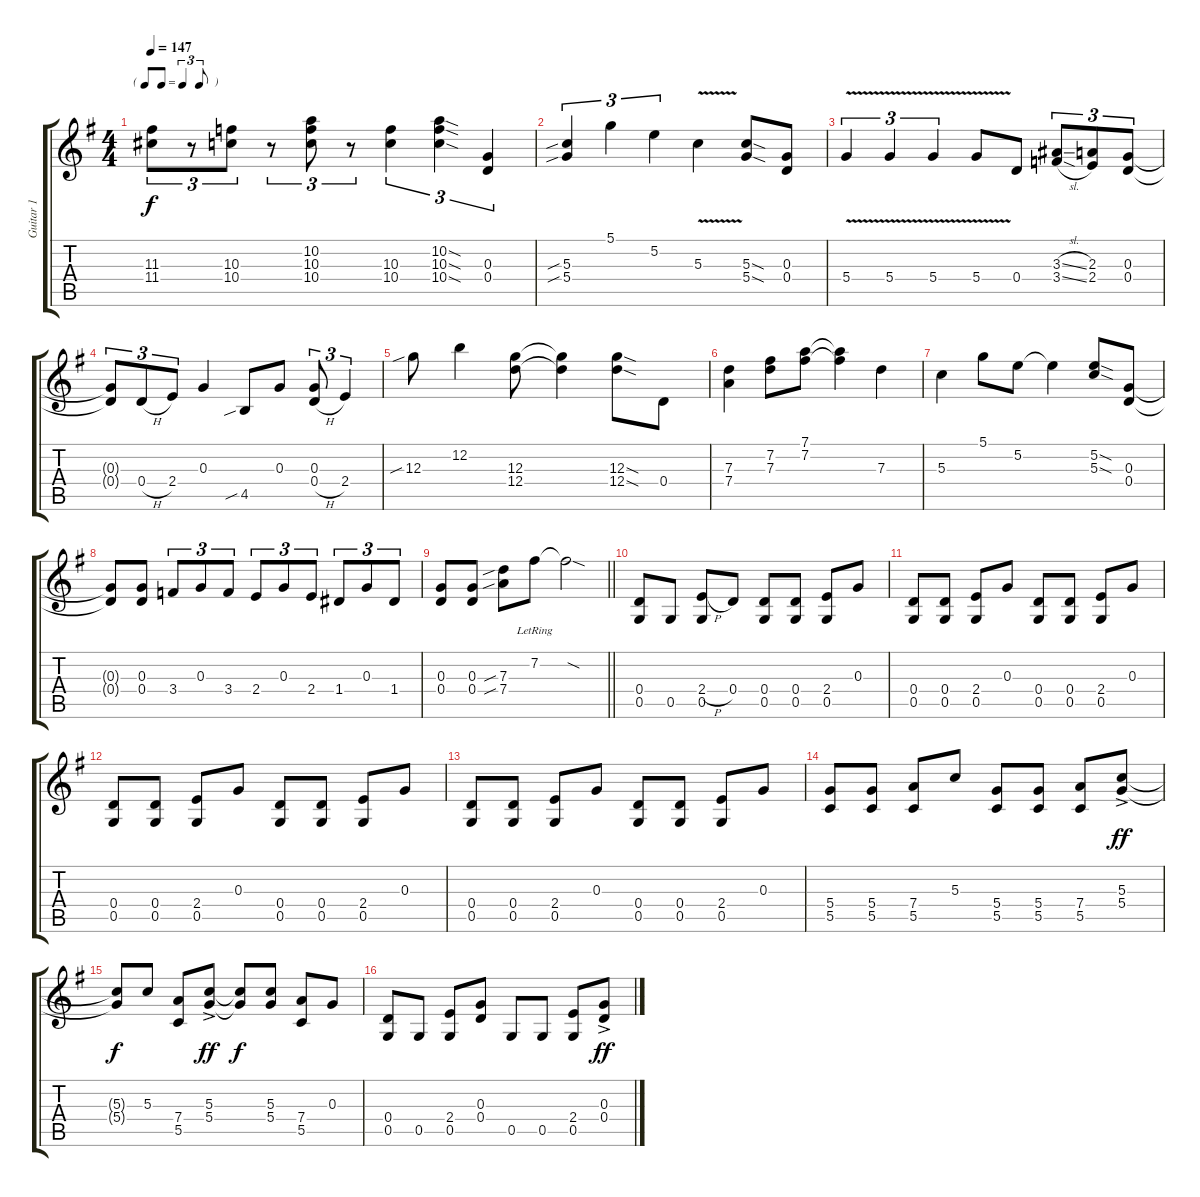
\track ("Guitar 1" "Guitar 1") {instrument overdrivenguitar}
\staff {score tabs}
\tuning (D4 B3 G3 D3 G2 D2) {hide}
\ts (4 4)
\tf triplet8th
\tempo 147
\clef g2
\ks g
(11.3 11.4).8{tu (3 2) dy f} r.8{tu (3 2)} (10.3 10.4).8{tu (3 2)} r.8{tu (3 2)} (10.2 10.3 10.4).8{tu (3 2)} r.8{tu (3 2)} (10.3 10.4).4{tu (3 2)} (10.2{sod} 10.3{sod} 10.4{sod}).4{tu (3 2)} (0.3 0.4).4{tu (3 2)} |
(5.3{sib} 5.4{sib}).4{tu (3 2)} 5.1.4{tu (3 2)} 5.2.4{tu (3 2)} 5.3{v}.4 (5.3{sod} 5.4{sod}).8 (0.3 0.4).8 |
5.4{v}.4{tu (3 2)} 5.4{v}.4{tu (3 2)} 5.4{v}.4{tu (3 2)} 5.4{v}.8 0.4.8 (3.3{sl} 3.4{sl}).8{tu (3 2)} (2.3 2.4).8{tu (3 2)} (0.3 0.4).8{tu (3 2)} |
(0.3{t} 0.4{t}).8{tu (3 2)} 0.4{h}.8{tu (3 2)} 2.4.8{tu (3 2)} 0.3.4 4.5{sib}.8 0.3.8 (0.3 0.4{h}).8{tu (3 2)} 2.4.4{tu (3 2)} |
12.3{sib}.8 12.2.4 (12.3 12.4).8 (12.3{t} 12.4{t}).4 (12.3{sod} 12.4{sod}).8 0.4.8 |
(7.3 7.4).4 (7.2 7.3).8 (7.1 7.2).8 (7.1{t} 7.2{t}).4 7.3.4 |
5.3.4 5.1.8 5.2.8 5.2{t}.4 (5.2{sod} 5.3{sod}).8 (0.3 0.4).8 |
(0.3{t} 0.4{t}).8 (0.3 0.4).8 3.4.8{tu (3 2)} 0.3.8{tu (3 2)} 3.4.8{tu (3 2)} 2.4.8{tu (3 2)} 0.3.8{tu (3 2)} 2.4.8{tu (3 2)} 1.4.8{tu (3 2)} 0.3.8{tu (3 2)} 1.4.8{tu (3 2)} |
\barLineRight lightlight
(0.3 0.4).8 (0.3 0.4).8 (7.3{sib} 7.4{sib}).8 7.2{lr}.8 7.2{sod t}.2 |
(0.4 0.5).8 0.5.8 (2.4{h} 0.5).8 0.4.8 (0.4 0.5).8 (0.4 0.5).8 (2.4 0.5).8 0.3.8 |
(0.4 0.5).8 (0.4 0.5).8 (2.4 0.5).8 0.3.8 (0.4 0.5).8 (0.4 0.5).8 (2.4 0.5).8 0.3.8 |
(0.4 0.5).8 (0.4 0.5).8 (2.4 0.5).8 0.3.8 (0.4 0.5).8 (0.4 0.5).8 (2.4 0.5).8 0.3.8 |
(0.4 0.5).8 (0.4 0.5).8 (2.4 0.5).8 0.3.8 (0.4 0.5).8 (0.4 0.5).8 (2.4 0.5).8 0.3.8 |
(5.4 5.5).8 (5.4 5.5).8 (7.4 5.5).8 5.3.8 (5.4 5.5).8 (5.4 5.5).8 (7.4 5.5).8 (5.3{ac} 5.4{ac}).8{dy ff} |
(5.3{t} 5.4{t}).8{dy f} 5.3.8 (7.4 5.5).8 (5.3{ac} 5.4{ac}).8{dy ff} (5.3{t} 5.4{t}).8{dy f} (5.3 5.4).8 (7.4 5.5).8 0.3.8 |
(0.4 0.5).8 0.5.8 (2.4 0.5).8 (0.3 0.4).8 0.5.8 0.5.8 (2.4 0.5).8 (0.3{ac} 0.4{ac}).8{dy ff}
